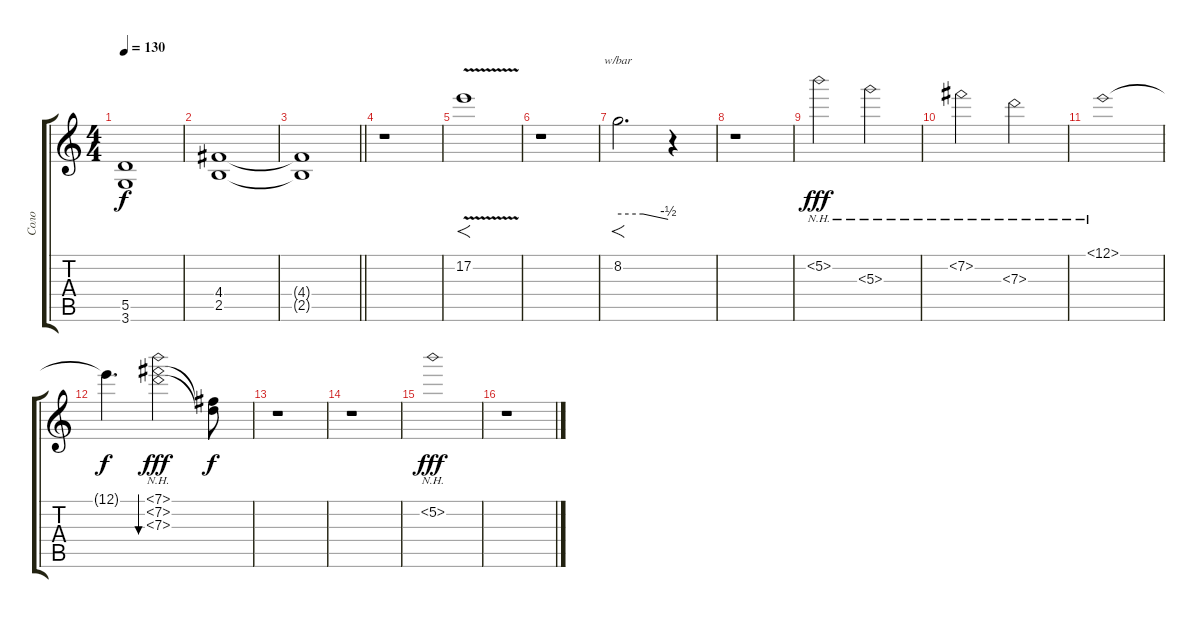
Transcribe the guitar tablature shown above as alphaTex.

\track ("Соло" "Соло") {instrument distortionguitar}
\staff {score tabs}
\tuning (E4 B3 G3 D3 A2 E2) {hide}
\ts (4 4)
\tempo 130
\clef g2
\ks c
(5.5 3.6).1{dy f} |
(4.4 2.5).1 |
\barLineRight lightlight
(4.4{t} 2.5{t}).1 |
r.1 |
17.2{v}.1{f} |
r.1 |
8.2.2{f d tbe (custom default 0 0 30 0 60 -2)} r.4 |
r.1 |
5.2{nh}.2{dy fff volume 16 instrument acousticguitarsteel} 5.3{nh}.2 |
7.2{nh}.2 7.3{nh}.2 |
12.1{nh}.1 |
12.1{t}.4{d dy f} (7.1{nh} 7.2{nh} 7.3{nh}).2{bu 480 dy fff} (7.2{t} 7.3{t}).8{dy f} |
r.1 |
r.1 |
5.2{nh}.1{dy fff} |
r.1
